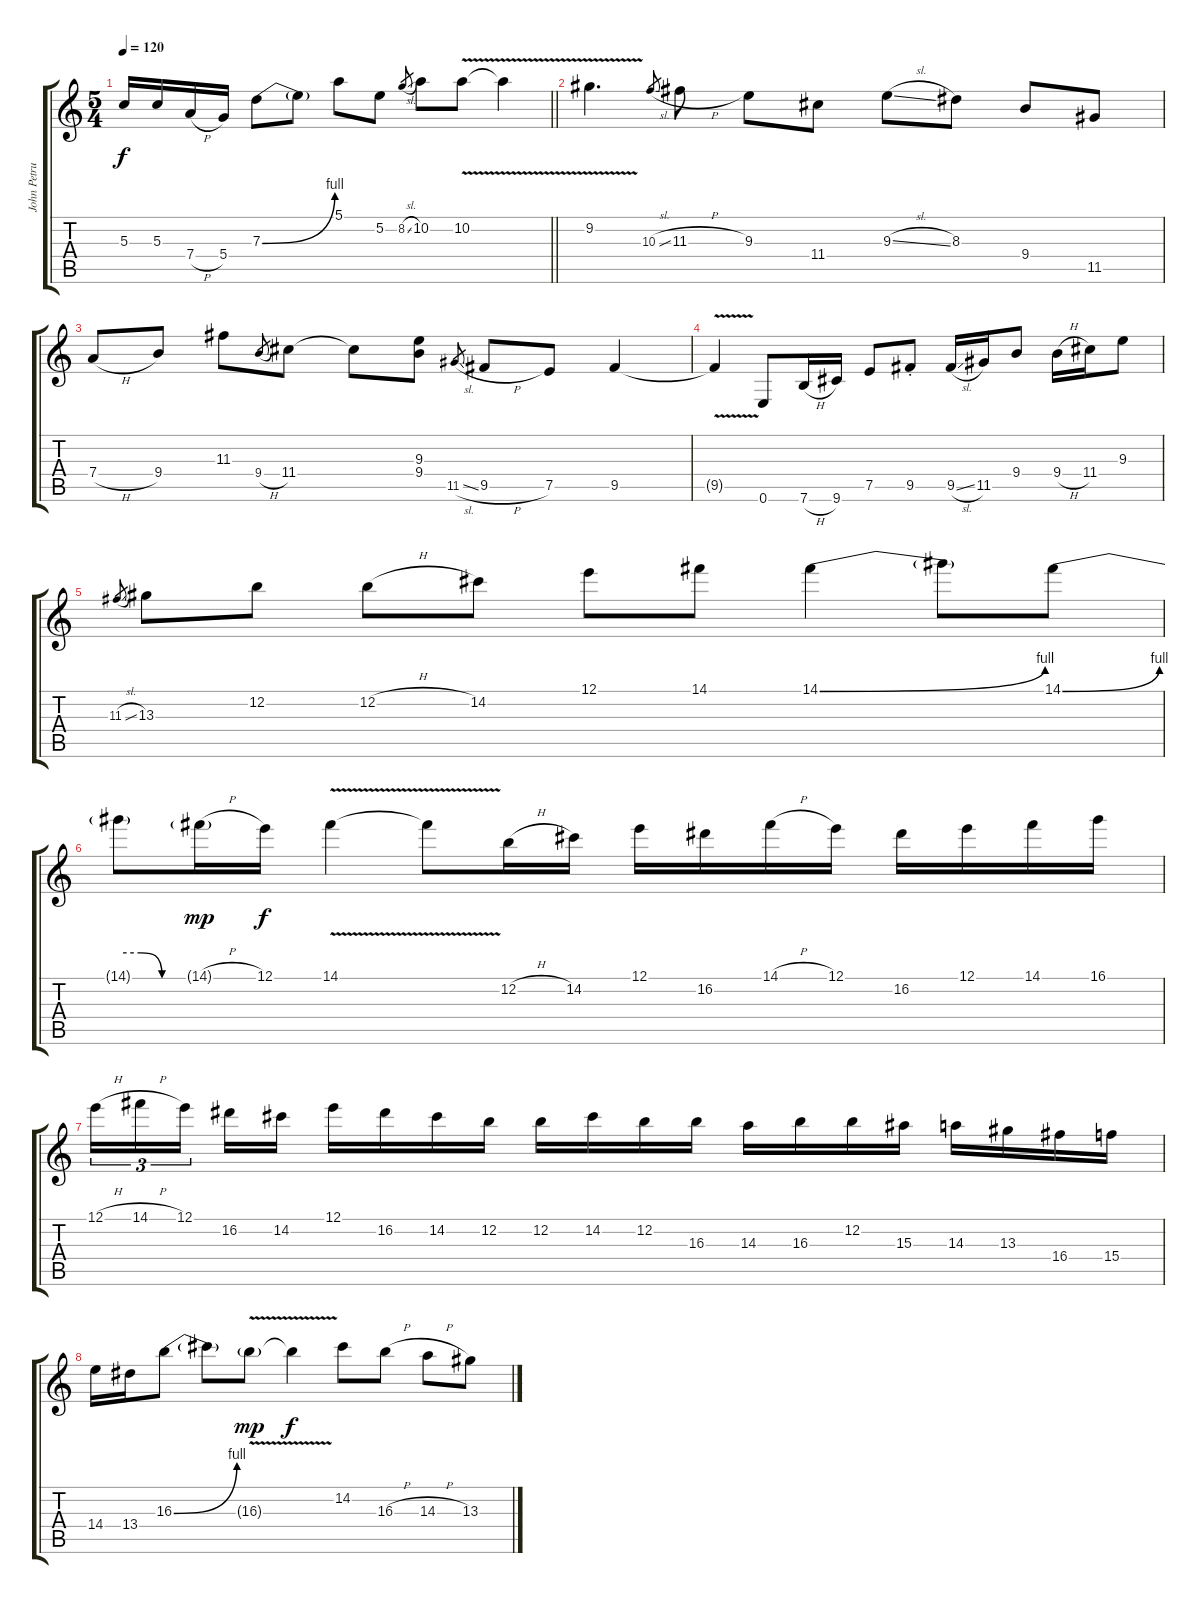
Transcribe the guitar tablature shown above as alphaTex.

\track ("John Petrucci" "John Petru") {instrument distortionguitar}
\staff {score tabs}
\tuning (E4 B3 G3 D3 A2 E2) {hide}
\ts (5 4)
\tempo 120
\clef g2
\barLineRight lightlight
\ks c
5.3.16{dy f} 5.3.16 7.4{h}.16 5.4.16 7.3{be (bend 0 0 60 4)}.8 7.3{t}.8 5.1.8 5.2.8 8.2{sl}.8{gr} 10.2.8 10.2{v}.8 10.2{v t}.4 |
9.2{v}.4{d} 10.3{sl}.8{gr} 11.3{h}.8 9.3.8 11.4.8 9.3{sl}.8 8.3.8 9.4.8 11.5.8 |
7.4{h}.8 9.4.8 11.3.8 9.4{h}.8{gr} 11.4.8 11.4{t}.8 (9.3 9.4).8 11.5{sl}.8{gr} 9.5{h}.8 7.5.8 9.5.4 |
9.5{v t}.4 0.6.8 7.6{h}.16 9.6.16 7.5.8 9.5{st}.8 9.5{sl}.16 11.5.16 9.4.8 9.4{h}.16 11.4.16 9.3.8 |
11.3{sl}.8{gr} 13.3.8 12.2.8 12.2{h}.8 14.2.8 12.1.8 14.1.8 14.1{be (bend 0 0 60 4)}.4 14.1{t}.8 14.1{be (bend 0 0 60 4)}.8 |
14.1{be (custom 0 4 20 4 40 0 60 0) t}.8 14.1{h g}.16{dy mp} 12.1.16{dy f} 14.1{v}.4 14.1{t}.8 12.2{h}.16 14.2.16 12.1.16 16.2.16 14.1{h}.16 12.1.16 16.2.16 12.1.16 14.1.16 16.1.16 |
12.1{h}.16{tu (3 2)} 14.1{h}.16{tu (3 2)} 12.1.16{tu (3 2) beam splitsecondary} 16.2.16 14.2.16 12.1.16 16.2.16 14.2.16 12.2.16 12.2.16 14.2.16 12.2.16 16.3.16 14.3.16 16.3.16 12.2.16 15.3.16 14.3.16 13.3.16 16.4.16 15.4.16 |
14.4.16 13.4.16 16.3{be (bend 0 0 60 4)}.8 16.3{t}.8 16.3{v g}.8{dy mp} 16.3{v t}.4{dy f} 14.2.8 16.3{h}.8 14.3{h}.8 13.3.8
